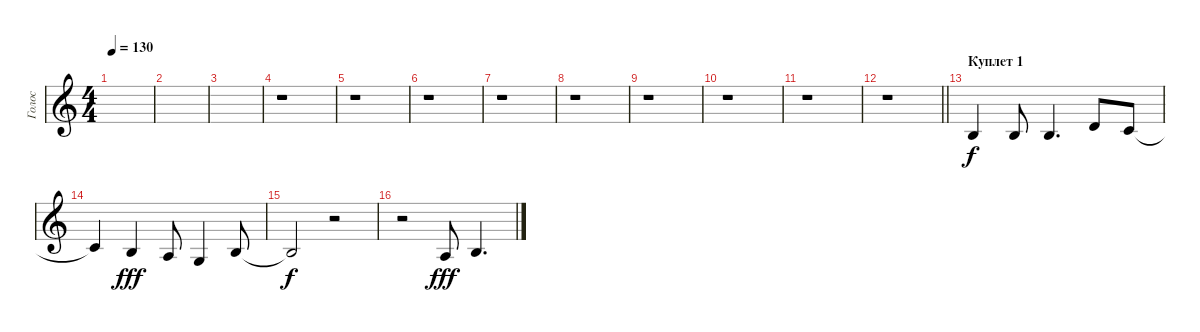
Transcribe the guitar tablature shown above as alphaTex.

\track ("Голос" "Голос") {instrument honkytonkpiano}
\staff {score}
\tuning (E4 B3 G3 D3 A2 E2) {hide}
\ts (4 4)
\tempo 130
\clef g2
\ks c
|
|
|
r.1 |
r.1 |
r.1 |
r.1 |
r.1 |
r.1 |
r.1 |
r.1 |
\barLineRight lightlight
r.1 |
\section ("" "Куплет 1")
0.2.4 0.2.8 0.2.4{d} 3.2.8 1.2.8 |
1.2{t}.4{dy f} 0.2.4{dy fff} 2.3.8 0.3.4 0.2.8 |
0.2{t}.2{dy f} r.2 |
r.2 2.3.8{dy fff} 0.2.4{d}
